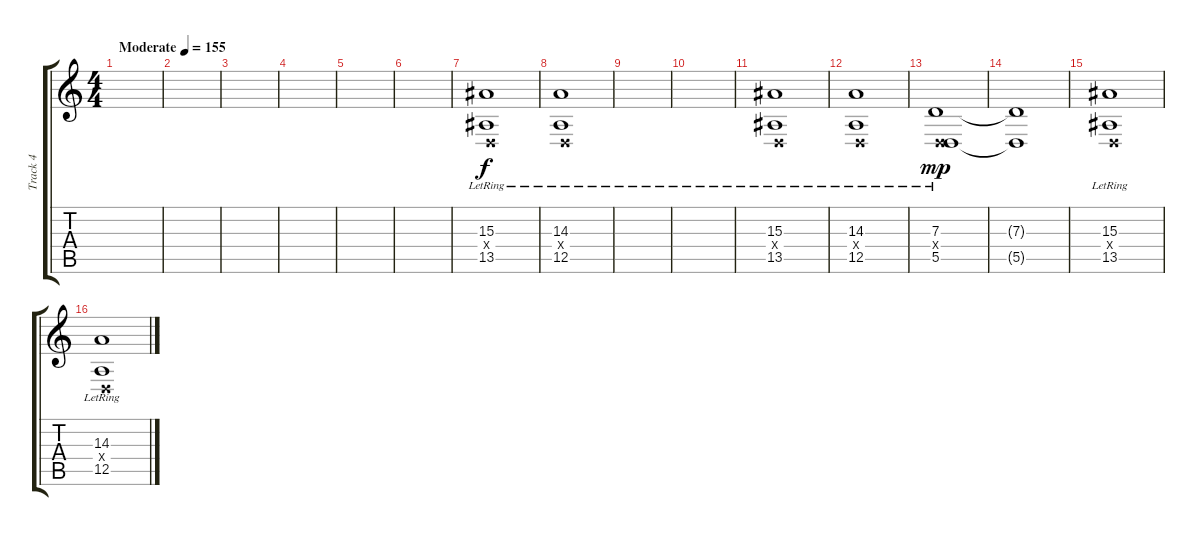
\track ("Track 4" "Track 4") {instrument churchorgan}
\staff {score tabs}
\tuning (E4 B3 G3 D3 A2 D2) {hide}
\ts (4 4)
\tempo (155 "Moderate")
\clef g2
\ks c
|
|
|
|
|
|
(15.3{lr} 0.4{x} 13.5{lr}).1 |
(14.3{lr} 0.4{x} 12.5{lr}).1 |
|
|
(15.3{lr} 0.4{x} 13.5{lr}).1 |
(14.3{lr} 0.4{x} 12.5{lr}).1 |
(7.3{lr} 0.4{x} 5.5{lr}).1{dy mp} |
(7.3{t} 5.5{t}).1 |
(15.3{lr} 0.4{x} 13.5{lr}).1 |
(14.3{lr} 0.4{x} 12.5{lr}).1
